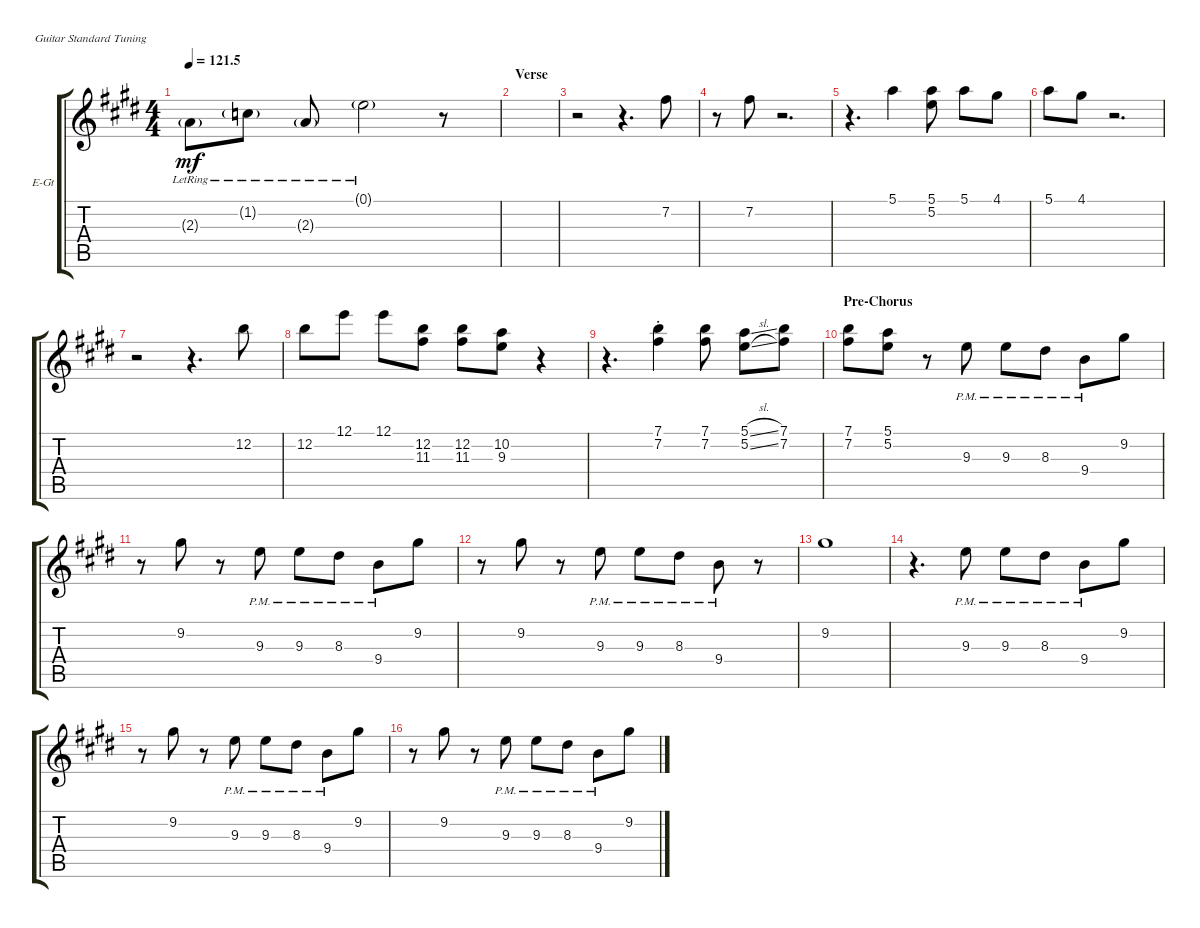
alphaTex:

\defaultSystemsLayout 4
\bracketExtendMode groupsimilarinstruments
\firstSystemTrackNameOrientation horizontal
\otherSystemsTrackNameOrientation horizontal
\track ("Electric Guitar" "E-Gt") {solo instrument overdrivenguitar}
\staff {score tabs}
\tuning (E4 B3 G3 D3 A2 E2)
\ts (4 4)
\tempo
121.5
\accidentals auto
\clef g2
\ottava regular
\simile none
\ks e
2.3{g lr}.8{dy mf} 1.2{g lr}.8 2.3{g lr}.8 0.1{g lr}.2 r.8 |
\section ("" "Verse")
|
r.2 r.4{d} 7.2.8 |
r.8 7.2.8 r.2{d} |
r.4{d} 5.1.4 (5.2 5.1).8 5.1.8 4.1.8 |
5.1.8 4.1.8 r.2{d} |
r.2 r.4{d} 12.2.8 |
12.2.8 12.1.8 12.1.8 (12.2 11.3).8 (12.2 11.3).8 (9.3 10.2).8 r.4 |
r.4{d} (7.2{st} 7.1{st}).4 (7.1 7.2).8 (5.1{sl} 5.2{sl}).8 (7.1 7.2).8 |
\section ("" "Pre-Chorus")
(7.1 7.2).8 (5.1 5.2).8 r.8 9.3{pm}.8 9.3{pm}.8 8.3{pm}.8 9.4{pm}.8 9.2.8 |
r.8 9.2.8 r.8 9.3{pm}.8 9.3{pm}.8 8.3{pm}.8 9.4{pm}.8 9.2.8 |
r.8 9.2.8 r.8 9.3{pm}.8 9.3{pm}.8 8.3{pm}.8 9.4{pm}.8 r.8 |
9.2.1 |
r.4{d} 9.3{pm}.8 9.3{pm}.8 8.3{pm}.8 9.4{pm}.8 9.2.8 |
r.8 9.2.8 r.8 9.3{pm}.8 9.3{pm}.8 8.3{pm}.8 9.4{pm}.8 9.2.8 |
r.8 9.2.8 r.8 9.3{pm}.8 9.3{pm}.8 8.3{pm}.8 9.4{pm}.8 9.2.8
